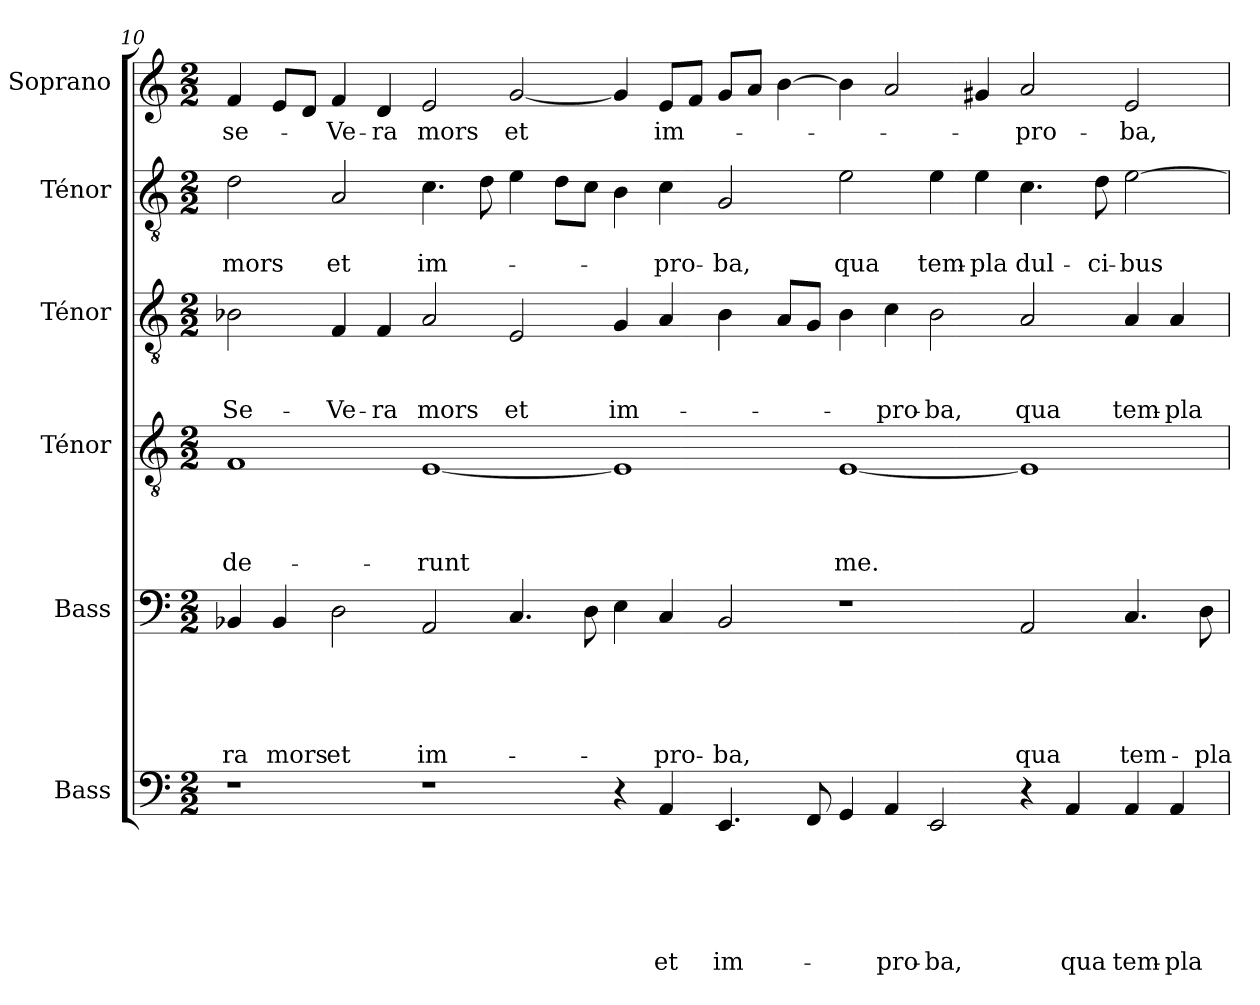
**kern	**text	**text	**text	**text	**text	**text	**kern	**text	**text	**text	**text	**text	**kern	**text	**text	**text	**text	**kern	**text	**text	**text	**kern	**text	**text	**kern	**text
*part6	*part6	*part6	*part6	*part6	*part6	*part6	*part5	*part5	*part5	*part5	*part5	*part5	*part4	*part4	*part4	*part4	*part4	*part3	*part3	*part3	*part3	*part2	*part2	*part2	*part1	*part1
*staff6	*staff6	*staff6	*staff6	*staff6	*staff6	*staff6	*staff5	*staff5	*staff5	*staff5	*staff5	*staff5	*staff4	*staff4	*staff4	*staff4	*staff4	*staff3	*staff3	*staff3	*staff3	*staff2	*staff2	*staff2	*staff1	*staff1
*I"Bass	*	*	*	*	*	*	*I"Bass	*	*	*	*	*	*I"Ténor	*	*	*	*	*I"Ténor	*	*	*	*I"Ténor	*	*	*I"Soprano	*
*I'B.	*	*	*	*	*	*	*I'B.	*	*	*	*	*	*I'T.	*	*	*	*	*I'T.	*	*	*	*I'T.	*	*	*I'S.	*
!!LO:PB:g=z
*clefF4	*	*	*	*	*	*	*clefF4	*	*	*	*	*	*clefGv2	*	*	*	*	*clefGv2	*	*	*	*clefGv2	*	*	*clefG2	*
*k[]	*	*	*	*	*	*	*k[]	*	*	*	*	*	*k[]	*	*	*	*	*k[]	*	*	*	*k[]	*	*	*k[]	*
*C:	*	*	*	*	*	*	*C:	*	*	*	*	*	*C:	*	*	*	*	*C:	*	*	*	*C:	*	*	*C:	*
*M2/2	*	*	*	*	*	*	*M2/2	*	*	*	*	*	*M2/2	*	*	*	*	*M2/2	*	*	*	*M2/2	*	*	*M2/2	*
=10	=10	=10	=10	=10	=10	=10	=10	=10	=10	=10	=10	=10	=10	=10	=10	=10	=10	=10	=10	=10	=10	=10	=10	=10	=10	=10
!	!	!	!	!	!	!	!	!	!	!	!	!LO:LY:b	!	!	!	!	!LO:LY:b	!	!	!	!LO:LY:b	!	!	!LO:LY:b	!	!LO:LY:b
1r	.	.	.	.	.	.	4BB-X/	.	.	.	.	-ra	1F	.	.	.	-de-	2B-X\	.	.	Se-	2d\	.	mors	4f/	se-
!	!	!	!	!	!	!	!	!	!	!	!	!LO:LY:b	!	!	!	!	!	!	!	!	!	!	!	!	!	!
.	.	.	.	.	.	.	4BB-/	.	.	.	.	mors	.	.	.	.	.	.	.	.	.	.	.	.	8e/L	.
.	.	.	.	.	.	.	.	.	.	.	.	.	.	.	.	.	.	.	.	.	.	.	.	.	8d/J	.
!	!	!	!	!	!	!	!	!	!	!	!	!LO:LY:b	!	!	!	!	!	!	!	!	!LO:LY:b	!	!	!LO:LY:b	!	!LO:LY:b
.	.	.	.	.	.	.	2D\	.	.	.	.	et	.	.	.	.	.	4F/	.	.	-Ve-	2A/	.	et	4f/	-Ve-
!	!	!	!	!	!	!	!	!	!	!	!	!	!	!	!	!	!	!	!	!	!LO:LY:b	!	!	!	!	!LO:LY:b
.	.	.	.	.	.	.	.	.	.	.	.	.	.	.	.	.	.	4F/	.	.	-ra	.	.	.	4d/	-ra
!	!	!	!	!	!	!	!	!	!	!	!	!LO:LY:b	!	!	!	!	!LO:LY:b	!	!	!	!LO:LY:b	!	!	!LO:LY:b	!	!LO:LY:b
1r	.	.	.	.	.	.	2AA/	.	.	.	.	im-	[<1E	.	.	.	-runt	2A/	.	.	mors	4.c\	.	im-	2e/	mors
.	.	.	.	.	.	.	.	.	.	.	.	.	.	.	.	.	.	.	.	.	.	8d\	.	.	.	.
!	!	!	!	!	!	!	!	!	!	!	!	!	!	!	!	!	!	!	!	!	!LO:LY:b	!	!	!	!	!LO:LY:b
.	.	.	.	.	.	.	4.C/	.	.	.	.	.	.	.	.	.	.	2E/	.	.	et	4e\	.	.	[<2g/	et
.	.	.	.	.	.	.	.	.	.	.	.	.	.	.	.	.	.	.	.	.	.	8d\L	.	.	.	.
.	.	.	.	.	.	.	8D\	.	.	.	.	.	.	.	.	.	.	.	.	.	.	8c\J	.	.	.	.
!	!	!	!	!	!	!	!	!	!	!	!	!	!	!	!	!	!	!	!	!	!LO:LY:b	!	!	!	!	!
4r	.	.	.	.	.	.	4E\	.	.	.	.	.	1E]	.	.	.	.	4G/	.	.	im-	4B\	.	.	4g/]	.
!	!	!	!	!	!	!LO:LY:b	!	!	!	!	!	!LO:LY:b	!	!	!	!	!	!	!	!	!	!	!	!LO:LY:b	!	!LO:LY:b
4AA/	.	.	.	.	.	et	4C/	.	.	.	.	-pro-	.	.	.	.	.	4A/	.	.	.	4c\	.	-pro-	8e/L	im-
.	.	.	.	.	.	.	.	.	.	.	.	.	.	.	.	.	.	.	.	.	.	.	.	.	8f/J	.
!	!	!	!	!	!	!LO:LY:b	!	!	!	!	!	!LO:LY:b	!	!	!	!	!	!	!	!	!	!	!	!LO:LY:b	!	!
4.EE/	.	.	.	.	.	im-	2BB-/	.	.	.	.	-ba,	.	.	.	.	.	4B-\	.	.	.	2G/	.	-ba,	8g/L	.
.	.	.	.	.	.	.	.	.	.	.	.	.	.	.	.	.	.	.	.	.	.	.	.	.	8a/J	.
.	.	.	.	.	.	.	.	.	.	.	.	.	.	.	.	.	.	8A/L	.	.	.	.	.	.	[>4b\	.
8FF/	.	.	.	.	.	.	.	.	.	.	.	.	.	.	.	.	.	8G/J	.	.	.	.	.	.	.	.
!	!	!	!	!	!	!	!	!	!	!	!	!	!	!	!	!	!LO:LY:b	!	!	!	!	!	!	!LO:LY:b	!	!
4GG/	.	.	.	.	.	.	1r	.	.	.	.	.	[<1E	.	.	.	me.	4B-\	.	.	.	2e\	.	qua	4b\]	.
!	!	!	!	!	!	!LO:LY:b	!	!	!	!	!	!	!	!	!	!	!	!	!	!	!LO:LY:b	!	!	!	!	!
4AA/	.	.	.	.	.	-pro-	.	.	.	.	.	.	.	.	.	.	.	4c\	.	.	-pro-	.	.	.	2a/	.
!	!	!	!	!	!	!LO:LY:b	!	!	!	!	!	!	!	!	!	!	!	!	!	!	!LO:LY:b	!	!	!LO:LY:b	!	!
2EE/	.	.	.	.	.	-ba,	.	.	.	.	.	.	.	.	.	.	.	2B-\	.	.	-ba,	4e\	.	tem-	.	.
!	!	!	!	!	!	!	!	!	!	!	!	!	!	!	!	!	!	!	!	!	!	!	!	!LO:LY:b	!	!
.	.	.	.	.	.	.	.	.	.	.	.	.	.	.	.	.	.	.	.	.	.	4e\	.	-pla	4g#X/	.
!	!	!	!	!	!	!	!	!	!	!	!	!LO:LY:b	!	!	!	!	!	!	!	!	!LO:LY:b	!	!	!LO:LY:b	!	!LO:LY:b
4r	.	.	.	.	.	.	2AA/	.	.	.	.	qua	1E]	.	.	.	.	2A/	.	.	qua	4.c\	.	dul-	2a/	-pro-
!	!	!	!	!	!	!LO:LY:b	!	!	!	!	!	!	!	!	!	!	!	!	!	!	!	!	!	!	!	!
4AA/	.	.	.	.	.	qua	.	.	.	.	.	.	.	.	.	.	.	.	.	.	.	.	.	.	.	.
!	!	!	!	!	!	!	!	!	!	!	!	!	!	!	!	!	!	!	!	!	!	!	!	!LO:LY:b	!	!
.	.	.	.	.	.	.	.	.	.	.	.	.	.	.	.	.	.	.	.	.	.	8d\	.	-ci-	.	.
!	!	!	!	!	!	!LO:LY:b	!	!	!	!	!	!LO:LY:b	!	!	!	!	!	!	!	!	!LO:LY:b	!	!	!LO:LY:b	!	!LO:LY:b
4AA/	.	.	.	.	.	tem-	4.C/	.	.	.	.	tem-	.	.	.	.	.	4A/	.	.	tem-	[<2e\	.	-bus	2e/	-ba,
!	!	!	!	!	!	!LO:LY:b	!	!	!	!	!	!	!	!	!	!	!	!	!	!	!LO:LY:b	!	!	!	!	!
4AA/	.	.	.	.	.	-pla	.	.	.	.	.	.	.	.	.	.	.	4A/	.	.	-pla	.	.	.	.	.
!	!	!	!	!	!	!	!	!	!	!	!	!LO:LY:b	!	!	!	!	!	!	!	!	!	!	!	!	!	!
.	.	.	.	.	.	.	8D\	.	.	.	.	-pla	.	.	.	.	.	.	.	.	.	.	.	.	.	.
=	=	=	=	=	=	=	=	=	=	=	=	=	=	=	=	=	=	=	=	=	=	=	=	=	=	=
*-	*-	*-	*-	*-	*-	*-	*-	*-	*-	*-	*-	*-	*-	*-	*-	*-	*-	*-	*-	*-	*-	*-	*-	*-	*-	*-
